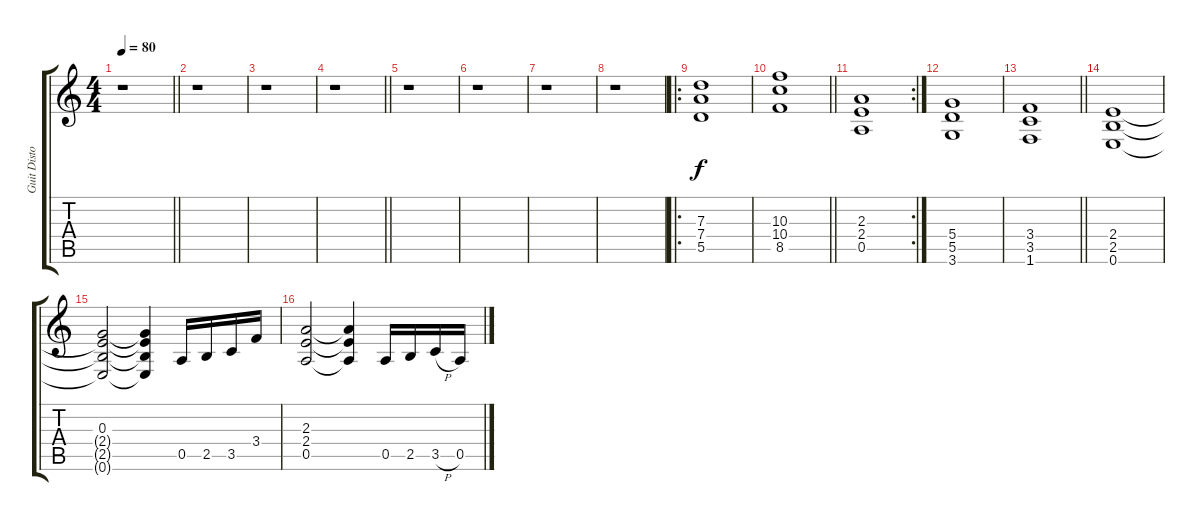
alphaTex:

\track ("Guit Disto 2" "Guit Disto") {instrument distortionguitar}
\staff {score tabs}
\tuning (E4 B3 G3 D3 A2 E2) {hide}
\ts (4 4)
\tempo 80
\clef g2
\barLineRight lightlight
\ks c
r.1{dy f} |
r.1 |
r.1 |
\barLineRight lightlight
r.1 |
r.1 |
r.1 |
r.1 |
r.1 |
\ro
(7.3 7.4 5.5).1 |
\barLineRight lightlight
(10.3 10.4 8.5).1 |
\rc 2
(2.3 2.4 0.5).1 |
(5.4 5.5 3.6).1 |
\barLineRight lightlight
(3.4 3.5 1.6).1 |
(2.4 2.5 0.6).1 |
(0.3 2.4{t} 2.5{t} 0.6{t}).2 (0.3{t} 2.4{t} 2.5{t} 0.6{t}).4 0.5.16 2.5.16 3.5.16 3.4.16 |
(2.3 2.4 0.5).2 (2.3{t} 2.4{t} 0.5{t}).4 0.5.16 2.5.16 3.5{h}.16 0.5.16
